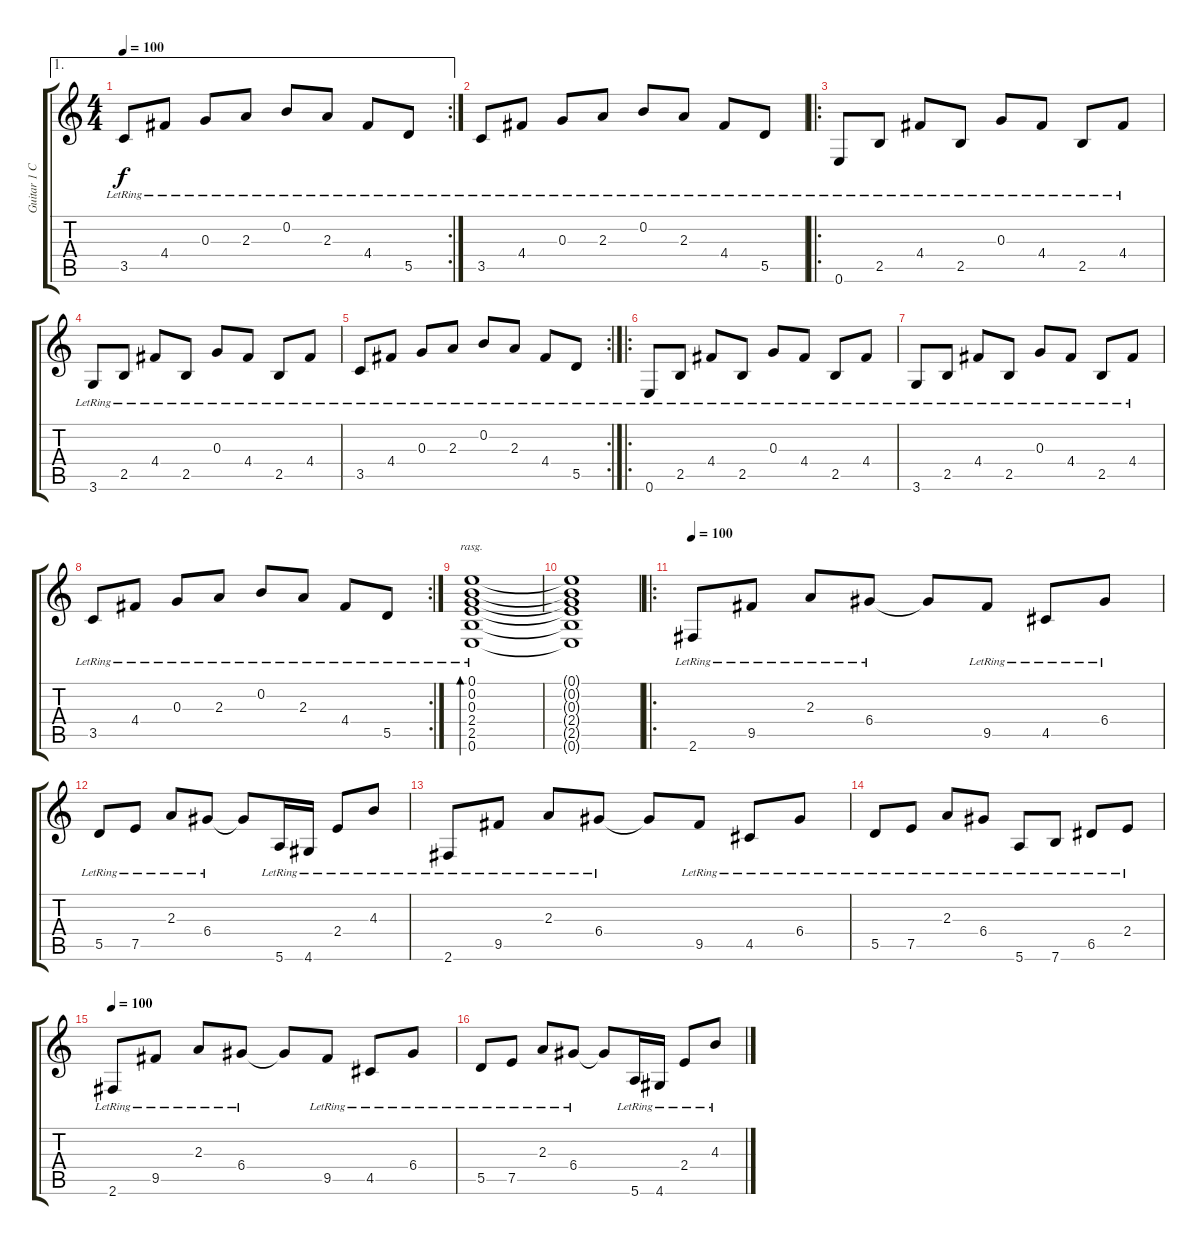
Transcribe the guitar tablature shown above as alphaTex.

\track ("Guitar 1 Chorus" "Guitar 1 C") {instrument acousticguitarsteel}
\staff {score tabs}
\tuning (E4 B3 G3 D3 A2 E2) {hide}
\ae 1
\rc 2
\ts (4 4)
\tempo 100
\clef g2
\ks c
3.5{lr}.8{dy f} 4.4{lr}.8 0.3{lr}.8 2.3{lr}.8 0.2{lr}.8 2.3{lr}.8 4.4{lr}.8 5.5{lr}.8 |
3.5{lr}.8 4.4{lr}.8 0.3{lr}.8 2.3{lr}.8 0.2{lr}.8 2.3{lr}.8 4.4{lr}.8 5.5{lr}.8 |
\ro
0.6{lr}.8 2.5{lr}.8 4.4{lr}.8 2.5{lr}.8 0.3{lr}.8 4.4{lr}.8 2.5{lr}.8 4.4{lr}.8 |
3.6{lr}.8 2.5{lr}.8 4.4{lr}.8 2.5{lr}.8 0.3{lr}.8 4.4{lr}.8 2.5{lr}.8 4.4{lr}.8 |
\rc 2
3.5{lr}.8 4.4{lr}.8 0.3{lr}.8 2.3{lr}.8 0.2{lr}.8 2.3{lr}.8 4.4{lr}.8 5.5{lr}.8 |
\ro
0.6{lr}.8 2.5{lr}.8 4.4{lr}.8 2.5{lr}.8 0.3{lr}.8 4.4{lr}.8 2.5{lr}.8 4.4{lr}.8 |
3.6{lr}.8 2.5{lr}.8 4.4{lr}.8 2.5{lr}.8 0.3{lr}.8 4.4{lr}.8 2.5{lr}.8 4.4{lr}.8 |
\rc 2
3.5{lr}.8 4.4{lr}.8 0.3{lr}.8 2.3{lr}.8 0.2{lr}.8 2.3{lr}.8 4.4{lr}.8 5.5{lr}.8 |
(0.1{lr} 0.2{lr} 0.3{lr} 2.4{lr} 2.5{lr} 0.6{lr}).1{bd 480 rasg ii} |
(0.1{t} 0.2{t} 0.3{t} 2.4{t} 2.5{t} 0.6{t}).1 |
\ro
\tempo 100
2.6{lr}.8{volume 12 instrument distortionguitar} 9.5{lr}.8 2.3{lr}.8 6.4{lr}.8 6.4{t}.8 9.5{lr}.8 4.5{lr}.8 6.4{lr}.8 |
5.5{lr}.8 7.5{lr}.8 2.3{lr}.8 6.4{lr}.8 6.4{t}.8 5.6{lr}.16 4.6{lr}.16 2.4{lr}.8 4.3{lr}.8 |
2.6{lr}.8 9.5{lr}.8 2.3{lr}.8 6.4{lr}.8 6.4{t}.8 9.5{lr}.8 4.5{lr}.8 6.4{lr}.8 |
5.5{lr}.8 7.5{lr}.8 2.3{lr}.8 6.4{lr}.8 5.6{lr}.8 7.6{lr}.8 6.5{lr}.8 2.4{lr}.8 |
\tempo 100
2.6{lr}.8 9.5{lr}.8 2.3{lr}.8 6.4{lr}.8 6.4{t}.8 9.5{lr}.8 4.5{lr}.8 6.4{lr}.8 |
5.5{lr}.8 7.5{lr}.8 2.3{lr}.8 6.4{lr}.8 6.4{t}.8 5.6{lr}.16 4.6{lr}.16 2.4{lr}.8 4.3{lr}.8
